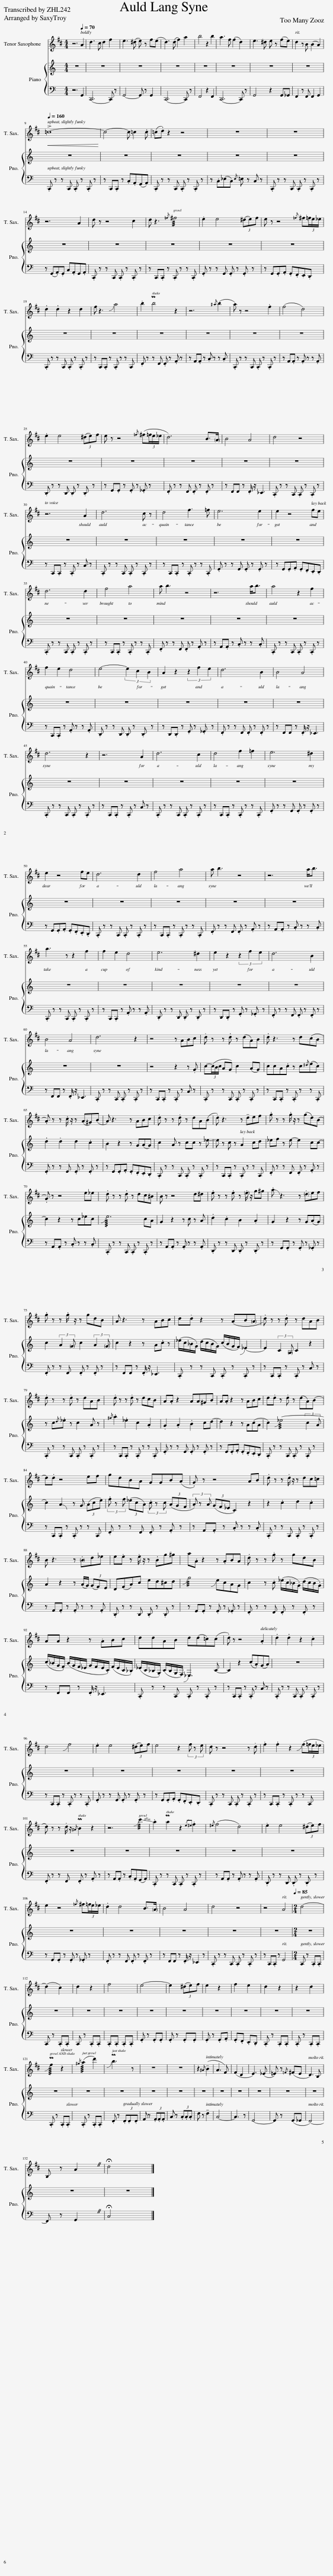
X:1
%%score 1 { 2 | 3 }
L:1/8
M:4/4
I:linebreak $
K:C
V:1 treble transpose=-14
V:2 treble
V:3 bass
V:1
[K:D] z6[Q:1/4=70] A2 | d3 c d2 f2 | e3 (^d e) z f(e | d3) (d f2) a2 | b4 z2 b2 | %5
 a3 f (f2 d2) | e3 ^d e z (fe) |[Q:1/4=60] d2 z B (B2 A2) |$[Q:1/4=160]!mp!!<(! !>!=c8-!<)! | c4- c!f! =c2 .c | %10
 (=c.d) z2 z4 | z8 | z8 |$ z6 A2 | d z z4 c2 | %15
 d z3{/=f} !///!^f4 | .e2 e4 (3(^de)f | e z z4{/=f} ^f(3=f/e/_e/ |$ .d2 .d2 z2 d2 | f z3 !slide!a4 | %20
 .b2 Pb4 z2 | z6{/^a} (b2 | a) z z4 .f2 | (f4 d4) |$ .e2 e4 (3(^de)f | %25
 e z z4{/=f} (^f(3=f/e/_e/ | d6) B>A | B4 A4 | d4 z4 |$ z6 A2 | %30
 d6 c z | d4 f3 =f | e6 e2 | e2 z4 fe |$ d6 d2 | %35
 f4 a4 | a b3 z4 | z6 a<b | a4 z2 f2 |$ f2 e2 d4 | %40
 e4- (3e2 c2 B2 | A2 z2 (3z2 f2 e2 | d6 B2 | B4 A4 |$ d6 z2 | %45
 z6 A2 | d6 c2 | d4 f2 =f2 | e6 ^d2 |$ e2 z4 fe | %50
 d6 d2 | f4 a4 | a b3 z4 | z6 a<b |$ a3 z z2 f2 | %55
 f2 e2 d4 | e6 ^d2 | e2 z2 (3z2 f2 e2 | d6 B2 |$ B4 A4 | %60
 d6 z2 | z4 z ABc | .d z z .d z (dA)B | .d z3 z d(cB |$ .A) z z .c/ z/ z (A^G)(B | %65
 A) z3 z ABc | .d z z .d z dA(B | .d) z3 z !tenuto!def | .g z z .g/ z/ z (gd)(B |$ .G) z z4 e_e | %70
 .d z z .d z dc^B | B z z4 d^d | .e z z .e z .e/ z/ g^g | .a z3 z .def |$ .g z z .g/ z/ z gdB | %75
 A z3 z ABc | d.d z2 z (ABA | .d) z z .d z dAB |$ .d z z .d z dAB | .d z z .d z dcB | %80
 A.A z2 AA^GB | A.A z2 z ABc | d.d z .d z (dA)(B |$ d).d z4 ef | gdBA GGB(A | %85
 .G) z z4 AB | .d z z .d/ z/ z dc=c |$ B z3 z .Bd_e | e.e z .e/ z/ z .Bg^g | a.A z2 z .ABA | %90
 .d z z .g z gdB |$ AA z2 z .ABc | ddAB d(d=c)(c | .d) z z4!mf! .A2 | .d2 .d2 z2 .c2 |$ %95
 d4 !slide!f4 | .e2 e4 (3(^de)f | e4 z2 (3f z e | d z z4 z .d | .f2 .f2 z2 (!slide!f(3=f/e/_e/ |$ %100
 d) z z .d/ z/{/^A} PB2 z2 | z6 !-(!!///!!slide!c'2 | !-)!.a2 Pa2 z2{/e^e} .f2 |{/^e} (f4 d4) | .e2 e4 (3(^de)f |$ %105
 e2 z4{/=f} ^f(3=f/e/_e/ | .d2 d4 B>A | B4 A4 | d4 z4 | z4 A4 | %110
[M:2/4][Q:1/4=85] d4- |$ (d2 c2) | d2 z2 | f4 | e4- | %115
 e2 (3(^de)f | e2 z2 | f2 e2 | d2 z2 | z2 d2 |$ %120
 !////!!slide!Pf2 z2 |[Q:1/4=80]{/^g} (!////!a2 d'2) | !slide!Pb3 z | z4 |[Q:1/4=73] z4 | %125
[Q:1/4=60] z2{/^A} (!tenuto!B2 | A3 F) | (F2 D2 | E3) (_E | =E) z[Q:1/4=56]{/=F} (^FE | %130
[Q:1/4=50] D3) B, |$ B, z[Q:1/4=60] A2 |[Q:1/4=40] !fermata!d4 |] %133
V:2
 z8 | z8 | z8 | z8 | z8 | %5
 z8 | z8 | z8 |$ z8 | z8 | %10
 z8 | z8 | z8 |$ z8 | z8 | %15
 z8 | z8 | z8 |$ z8 | z8 | %20
 z8 | z8 | z8 | z8 |$ z8 | %25
 z8 | z8 | z8 | z8 |$ z8 | %30
 z8 | z8 | z8 | z8 |$ z8 | %35
 z8 | z8 | z8 | z8 |$ z8 | %40
 z8 | z8 | z8 | z8 |$ z8 | %45
 z8 | z8 | z8 | z8 |$ z8 | %50
 z8 | z8 | z8 | z8 |$ z8 | %55
 z8 | z8 | z8 | z8 |$ z8 | %60
 z8 | z4 z2 z .G | c-(3(c/B/c/ AG) c2 (AG) | ccA.c z c{/^d}(ec) |$ .d2 .d2 d2 .c2 | %65
 B2 z2 z G(AG) | c2 A z cc z !-(!_e | !-)!e z c z A2 cd | _ef z e- e2 cc- |$ c2 z2 z c_ec | %70
 !////!!slide!e6 cA | G2 z2 z c z A | .d2 .c2 B2 .A2 | G2 z2 z G(AG) |$ c2 (3:2:2A2 G c2 (3:2:2A2 G | %75
 c2 z2 z A.c z | (_e/c/_B/.G/) (d/c/B/G/) (c/B/G/F/) !slide!_E2- | E2 (3:2:2C2 A, C2 z2 |$ z c{/d}._e z c2 A z |{/^g} .a2 ._e2 c2 .A2 | %80
 .G2 .A2 .B2 cd- | d2 z2 z A(cA | c2) (!///!!slide!_e4 (3:2:2c2 A |$ c2) A2 z G (3(Ace) | (3.f z f (3(_ecA) (3.c z c (3(AGF | %85
 (3.A) z A (3(GF_E C2) z2 | z2 .c2 d2 .c2 |$ A2 z2 z (A/G/) (3(GF)E | D(FA)c ed^cd | !///!!slide!g4 !slide!ecAG | %90
 c2 z .c (_e/c/_B/.G/) (d/c/B/.G/) |$ (c/_B/G/.F/) (B/G/F/_E/ G/F/E/.C/) (F/E/C/._B,/) | (_E/C/_B,/.G,/) (C/B,/G,/F,/) !slide!_E,3 C- | C2 z2 (c.A)(GA) | z8 |$ %95
 z8 | z8 | z8 | z8 | z8 |$ %100
 z8 | z8 | z8 | z8 | z8 |$ %105
 z8 | z8 | z8 | z8 | z8 | %110
[M:2/4] z4 |$ z4 | z4 | z4 | z4 | %115
 z4 | z4 | z4 | z4 | z4 |$ %120
 z4 | z4 | z4 | z4 | z4 | %125
 z4 | z4 | z4 | z4 | z4 | %130
 z4 |$ z4 | z4 |] %133
V:3
 z6 G,,2 | C,,6- C,, z | G,,4- G,, z G,,2 | C,,6- C,, z | F,,4 z2 F,,2 | %5
 C,,6- C,, z | G,,4 z2 G,,_G,, | F,,2 z F,, F,,2 G,,2 |$ .C,, z z C,, .C,, z .C,, z | z C,,.C,, z .C,.A,,(G,,A,,) | %10
 .C,, z z C,, .C,, z .C,, z | z .C,(_E,C,){/E,} =E, z C, z | .C,, z z C,, .C,, z .C,, z |$ z (G,,.A,,).G,, C,.A,,G,,.A,, | .C,, z z C,, .C,, z .C,, z | %15
 z C,,.C,, z .C,, z z .C,, | .G,, z z G,, .G,, z .G,, z | z G,,.G,,.A,, .G,,.F,,.E,,.D,, |$ .C,, z z C,, .C,, z .C,, z | z C,,.C,, z .C,, z z C,, | %20
 .F,, z z F,, .F,, z .A,, z | z A,,.A,, z .C, z z .C, | .C,, z z C,, .C,, z .C,, z | z A,,.A,, z .A,, z z .A,, |$ .D,, z z D,, .D,, z .D,, z | %25
 z G,,.G,, z .G,, z ._G,, z | .F,, z z F,, .F,, z .F,, z | z F,,F,, z .F,,/ z/ _E,,3 | .C,, z z C,, .C,, z .C,, z |$ z C,,.C,, z .C,, z C, z | %30
 .C,, z z C,, .C,, z .C,, z | z C,,.C,, z .C,, z z .C,, | .G,, z z G,, .G,, z .G,, z | z G,,.G,,.A,, .G,,.F,,.E,,.D,, |$ .C,, z z C,, .C,, z .C,, z | %35
 z C,,.C,, z .C,, z z .C,, | .F,, z z F,, .F,, z .A,, z | z A,,.A,, z .C, z z .C, | .C,, z z C,, .C,, z .C,, z |$ z C,,.C,, z .A,, z z .A,, | %40
 .D,, z z D,, .D,, z .D,, z | z D,,.D,, z .G,, z ._G,, z | .F,, z z F,, .F,, z .F,, z | z F,,F,, z .F,,/ z/ _E,,3 |$ .C,, z z C,, .C,, z .C,, z | %45
 z C,,.C,, z .C,, z C, z | .C,, z z C,, .C,, z .C,, z | z C,,.C,, z .C,, z z .C,, | .G,, z z G,, .G,, z .G,, z |$ z G,,.G,,.A,, .G,,.F,,.E,,.D,, | %50
 .C,, z z C,, .C,, z .C,, z | z C,,.C,, z .C,, z z .C,, | .F,, z z F,, .F,, z .A,, z | z A,,.A,, z .C, z z .C, |$ .C,, z z C,, .C,, z .C,, z | %55
 z C,,.C,, z .A,, z z .A,, | .D,, z z D,, .D,, z .D,, z | z D,,.D,, z .G,, z ._G,, z | .F,, z z F,, .F,, z .F,, z |$ z F,,F,, z .F,,/ z/ _E,,3 | %60
 .C,, z z C,, .C,, z .C,, z | z C,,.C,, z .C,, z C, z | .C,, z z C,, .C,, z .C,, z | z C,,.C,, z .C,, z z .C,, |$ .G,, z z G,, .G,, z .G,, z | %65
 z G,,.G,,.A,, .G,,.F,,.E,,.D,, | .C,, z z C,, .C,, z .C,, z | z C,,.C,, z .C,, z z C,, | .F,, z z F,, .F,, z .A,, z |$ z A,,.A,, z .C, z z .C, | %70
 .C,, z z C,, .C,, z .C,, z | z A,,.A,, z .A,, z z .A,, | .D,, z z D,, .D,, z .D,, z | z G,,.G,, z .G,, z ._G,, z |$ .F,, z z F,, .F,, z .F,, z | %75
 z F,,F,, z .F,,/ z/ _E,,3 | .C,, z z C,, .C,, z .C,, z | z C,,.C,, z .C,, z C, z |$ .C,, z z C,, .C,, z .C,, z | z C,,.C,, z .C,, z z .C,, | %80
 .G,, z z G,, .G,, z .G,, z | z G,,.G,,.A,, .G,,.F,,.E,,.D,, | .C,, z z C,, .C,, z .C,, z |$ z C,,.C,, z .C,, z z C,, | .F,, z z F,, .F,, z .A,, z | %85
 z A,,.A,, z .C, z z .C, | .C,, z z C,, .C,, z .C,, z |$ z A,,.A,, z .A,, z z .A,, | .D,, z z D,, .D,, z .D,, z | z G,,.G,, z .G,, z ._G,, z | %90
 .F,, z z F,, .F,, z .F,, z |$ z F,,F,, z .F,,/ z/ _E,,3 | .C,, z z C,, .C,, z .C,, z | z C,,.C,, z .C,, z C, z | .C,, z z C,, .C,, z .C,, z |$ %95
 z C,,.C,, z .C,, z z .C,, | .G,, z z G,, .G,, z .G,, z | z G,,.G,,.A,, .G,,.F,,.E,,.D,, | .C,, z z C,, .C,, z .C,, z | z C,,.C,, z .C,, z z C,, |$ %100
 .F,, z z F,, .F,, z .A,, z | z A,,.A,, z .C,.A,,(G,,A,,) | .C,, z z C,, .C,, z .C,, z | z A,,.A,, z .A,, z z .A,, | .D,, z z D,, .D,, z .D,, z |$ %105
 z G,,.G,, z .G,, z ._G,, z | .F,, z z F,, .F,, z .F,, z | z F,,F,, z .F,,/ z/ _E,,2 z | .C,, z z C,, .C,, z .C,, z | z C,,.C,, z G,,4 | %110
[M:2/4] C,, z .C,,.C,, |$ C,, z .C,,.C,, | C,, z .C,,.C,, | .C,,.C,, .C,,.C,, | .G,, z .G,,.G,, | %115
 .G,, z .G,,.G,, | .G,, z .G,,.A,, | .G,,.F,, .E,,.D,, | .C,, z .C,,.C,, | .C,, z .C,,.C,, |$ %120
 .C,, z .C,,.C,, | .C,, z .C,,.C,, | .F,, z (3.F,,.F,,.F,, | A,, z (3.A,,.A,,.A,, | C, z (3.C,.C,.C, | %125
 F, z !tenuto!F,2 | C,4- | C,3 z | G,,4- | G,, z (G,,_G,, | %130
 F,,4-) |$ F,, z G,,2 | !fermata!C,4 |] %133
